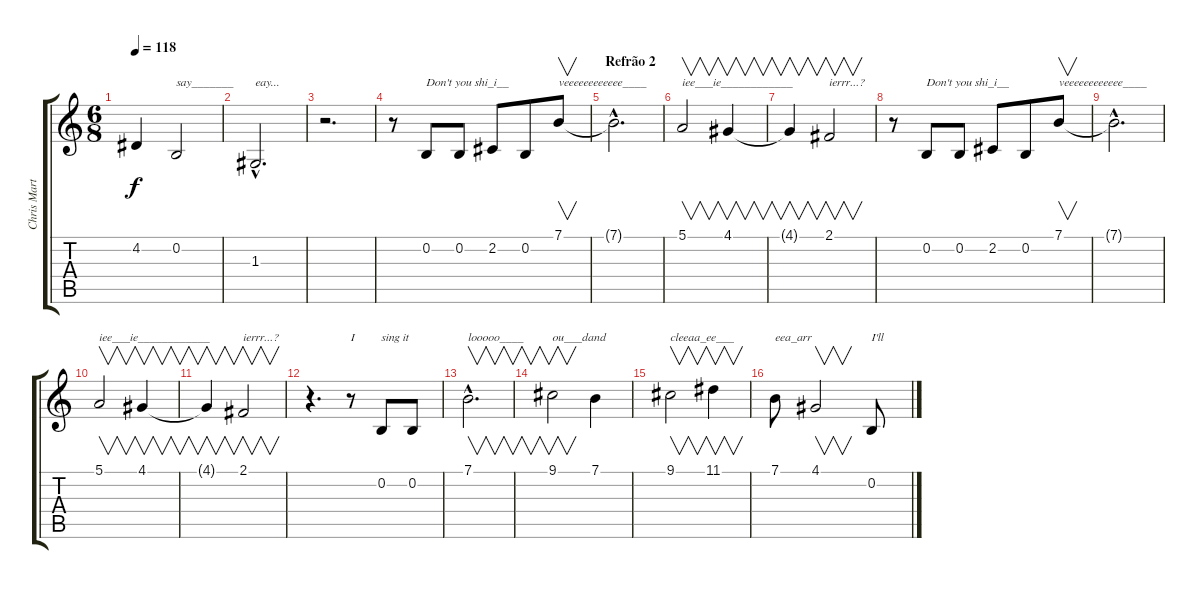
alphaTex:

\track ("Chris Martin (voz)" "Chris Mart") {instrument tangoaccordion}
\staff {score tabs}
\tuning (E4 B3 G3 D3 A2 E2) {hide}
\ts (6 8)
\tempo 118
\clef g2
\ks c
4.2{t}.4{dy f} 0.2.2{txt "say_______"} |
1.3{hac}.2{d txt "eay..."} |
r.2{d} |
r.8 0.2.8{txt "Don't you shi_i__"} 0.2.8 2.2.8 0.2.8 7.1.8{v txt "veeeeeeeeeeee____"} |
\section ("" "Refrão 2")
7.1{hac t}.2{d} |
5.1.2{v txt "iee___ie____________"} 4.1.4{v} |
4.1{t}.4{v} 2.1.2{v txt "ierrr...?"} |
r.8 0.2.8{txt "Don't you shi_i__"} 0.2.8 2.2.8 0.2.8 7.1.8{v txt "veeeeeeeeeeee____"} |
7.1{hac t}.2{d} |
5.1.2{v txt "iee___ie____________"} 4.1.4{v} |
4.1{t}.4{v} 2.1.2{v txt "ierrr...?"} |
r.4{d} r.8{txt "I"} 0.2.8{txt "sing it"} 0.2.8 |
7.1{hac}.2{v d txt "looooo____"} |
9.1.2{v txt "ou___dand"} 7.1.4 |
9.1.2{v txt "cleeaa_ee___"} 11.1.4{v} |
7.1.8{txt "eea_arr"} 4.1.2{v} 0.2.8{txt "I'll"}
